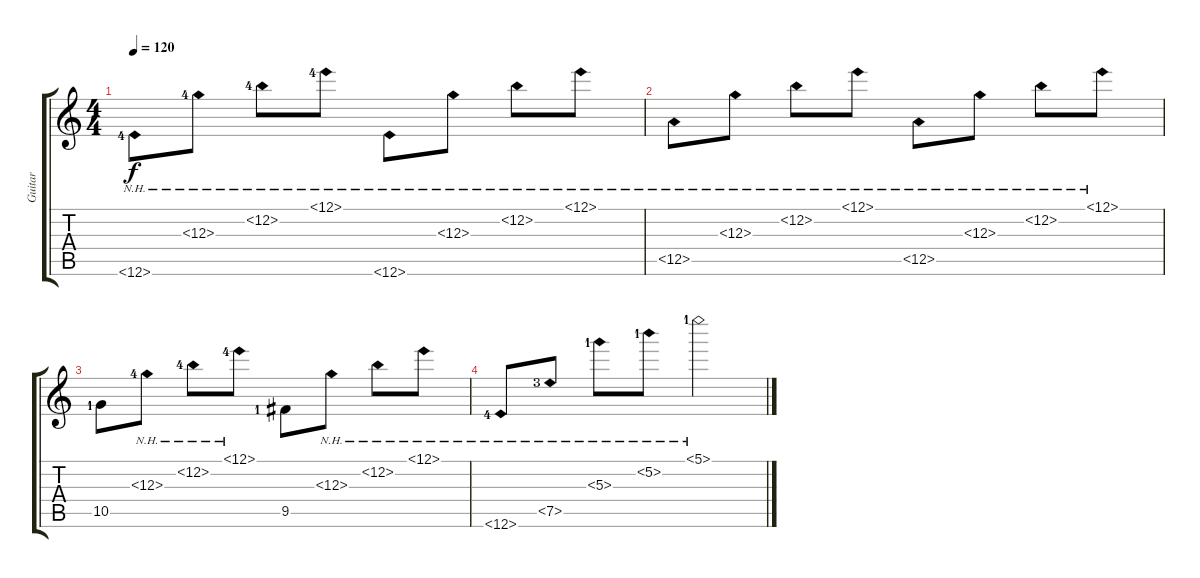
\track ("Guitar" "Guitar") {instrument acousticguitarnylon}
\staff {score tabs}
\tuning (E4 B3 G3 D3 A2 E2) {hide}
\ts (4 4)
\tempo 120
\clef g2
\ks c
12.6{nh lf 5}.8{dy f instrument acousticguitarnylon} 12.3{nh lf 5}.8 12.2{nh lf 5}.8 12.1{nh lf 5}.8 12.6{nh}.8 12.3{nh}.8 12.2{nh}.8 12.1{nh}.8 |
12.5{nh}.8 12.3{nh}.8 12.2{nh}.8 12.1{nh}.8 12.5{nh}.8 12.3{nh}.8 12.2{nh}.8 12.1{nh}.8 |
10.5{lf 2}.8 12.3{nh lf 5}.8 12.2{nh lf 5}.8 12.1{nh lf 5}.8 9.5{lf 2}.8 12.3{nh}.8 12.2{nh}.8 12.1{nh}.8 |
12.6{nh lf 5}.8 7.5{nh lf 4}.8 5.3{nh lf 2}.8 5.2{nh lf 2}.8 5.1{nh lf 2}.2
